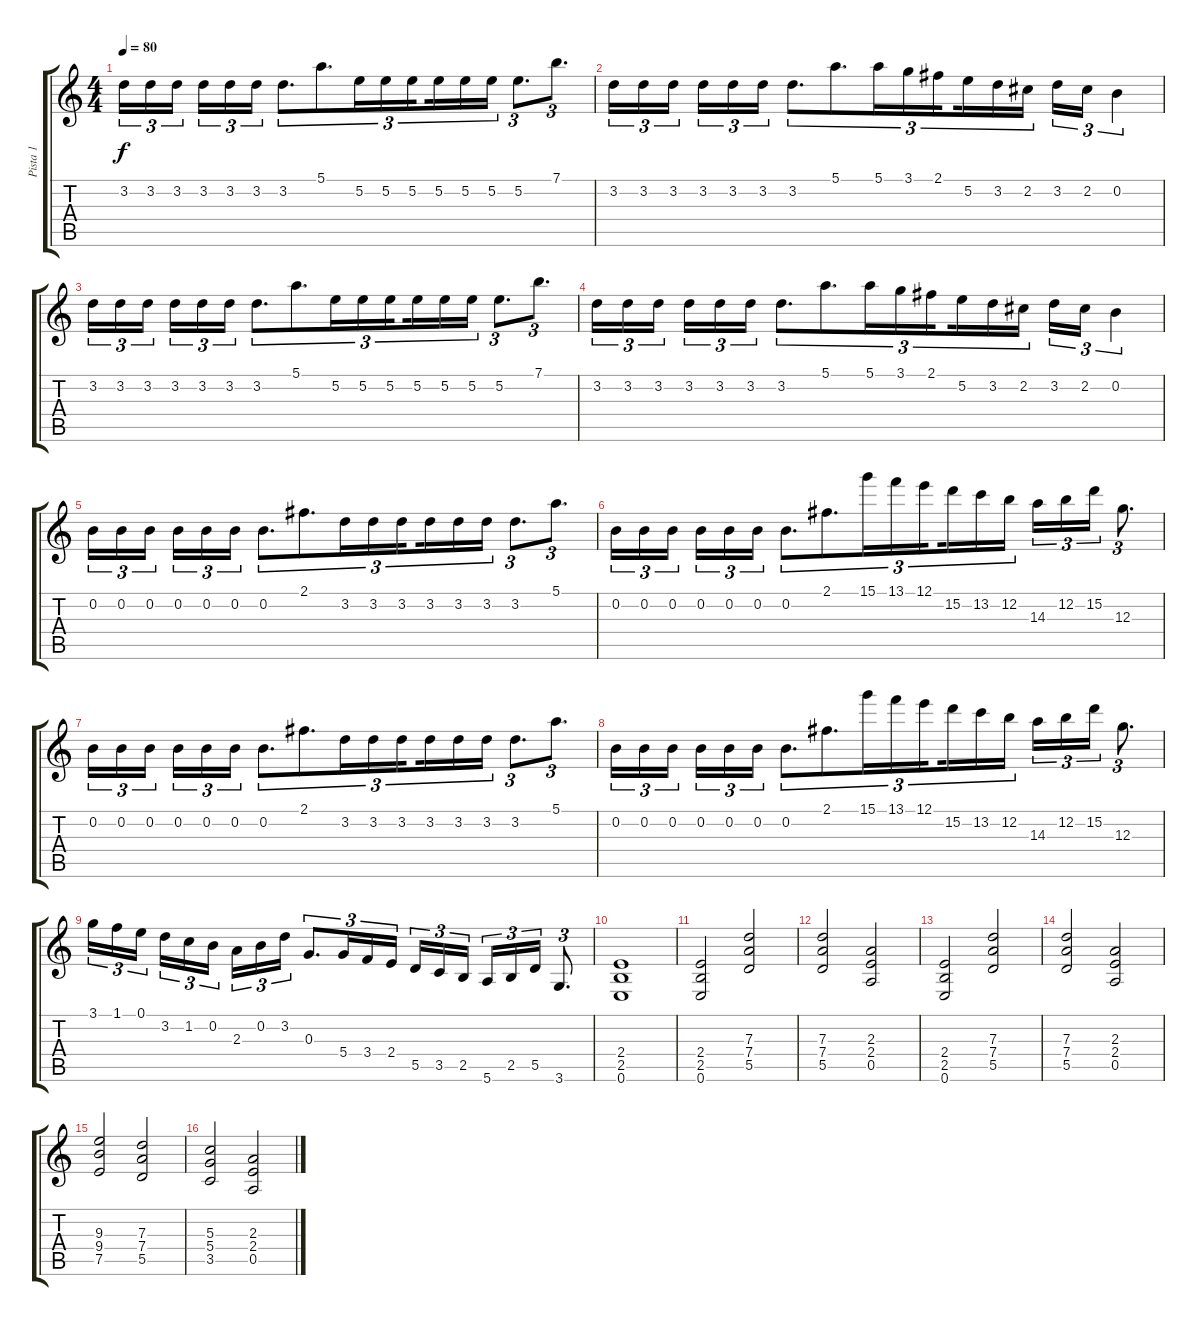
\track ("Pista 1" "Pista 1") {instrument distortionguitar}
\staff {score tabs}
\tuning (E4 B3 G3 D3 A2 E2) {hide}
\ts (4 4)
\tempo 80
\clef g2
\ks c
3.2.16{tu (3 2) dy f volume 16} 3.2.16{tu (3 2)} 3.2.16{tu (3 2) beam splitsecondary} 3.2.16{tu (3 2)} 3.2.16{tu (3 2)} 3.2.16{tu (3 2)} 3.2.8{d tu (3 2)} 5.1.8{d tu (3 2)} 5.2.16{tu (3 2)} 5.2.16{tu (3 2)} 5.2.16{tu (3 2) beam splitsecondary} 5.2.16{tu (3 2)} 5.2.16{tu (3 2)} 5.2.16{tu (3 2)} 5.2.8{d tu (3 2)} 7.1.8{d tu (3 2)} |
3.2.16{tu (3 2)} 3.2.16{tu (3 2)} 3.2.16{tu (3 2) beam splitsecondary} 3.2.16{tu (3 2)} 3.2.16{tu (3 2)} 3.2.16{tu (3 2)} 3.2.8{d tu (3 2)} 5.1.8{d tu (3 2)} 5.1.16{tu (3 2)} 3.1.16{tu (3 2)} 2.1.16{tu (3 2) beam splitsecondary} 5.2.16{tu (3 2)} 3.2.16{tu (3 2)} 2.2.16{tu (3 2)} 3.2.16{tu (3 2)} 2.2.16{tu (3 2)} 0.2.4{tu (3 2)} |
3.2.16{tu (3 2)} 3.2.16{tu (3 2)} 3.2.16{tu (3 2) beam splitsecondary} 3.2.16{tu (3 2)} 3.2.16{tu (3 2)} 3.2.16{tu (3 2)} 3.2.8{d tu (3 2)} 5.1.8{d tu (3 2)} 5.2.16{tu (3 2)} 5.2.16{tu (3 2)} 5.2.16{tu (3 2) beam splitsecondary} 5.2.16{tu (3 2)} 5.2.16{tu (3 2)} 5.2.16{tu (3 2)} 5.2.8{d tu (3 2)} 7.1.8{d tu (3 2)} |
3.2.16{tu (3 2)} 3.2.16{tu (3 2)} 3.2.16{tu (3 2) beam splitsecondary} 3.2.16{tu (3 2)} 3.2.16{tu (3 2)} 3.2.16{tu (3 2)} 3.2.8{d tu (3 2)} 5.1.8{d tu (3 2)} 5.1.16{tu (3 2)} 3.1.16{tu (3 2)} 2.1.16{tu (3 2) beam splitsecondary} 5.2.16{tu (3 2)} 3.2.16{tu (3 2)} 2.2.16{tu (3 2)} 3.2.16{tu (3 2)} 2.2.16{tu (3 2)} 0.2.4{tu (3 2)} |
0.2.16{tu (3 2)} 0.2.16{tu (3 2)} 0.2.16{tu (3 2) beam splitsecondary} 0.2.16{tu (3 2)} 0.2.16{tu (3 2)} 0.2.16{tu (3 2)} 0.2.8{d tu (3 2)} 2.1.8{d tu (3 2)} 3.2.16{tu (3 2)} 3.2.16{tu (3 2)} 3.2.16{tu (3 2) beam splitsecondary} 3.2.16{tu (3 2)} 3.2.16{tu (3 2)} 3.2.16{tu (3 2)} 3.2.8{d tu (3 2)} 5.1.8{d tu (3 2)} |
0.2.16{tu (3 2)} 0.2.16{tu (3 2)} 0.2.16{tu (3 2) beam splitsecondary} 0.2.16{tu (3 2)} 0.2.16{tu (3 2)} 0.2.16{tu (3 2)} 0.2.8{d tu (3 2)} 2.1.8{d tu (3 2)} 15.1.16{tu (3 2)} 13.1.16{tu (3 2)} 12.1.16{tu (3 2) beam splitsecondary} 15.2.16{tu (3 2)} 13.2.16{tu (3 2)} 12.2.16{tu (3 2)} 14.3.16{tu (3 2)} 12.2.16{tu (3 2)} 15.2.16{tu (3 2)} 12.3.8{d tu (3 2)} |
0.2.16{tu (3 2)} 0.2.16{tu (3 2)} 0.2.16{tu (3 2) beam splitsecondary} 0.2.16{tu (3 2)} 0.2.16{tu (3 2)} 0.2.16{tu (3 2)} 0.2.8{d tu (3 2)} 2.1.8{d tu (3 2)} 3.2.16{tu (3 2)} 3.2.16{tu (3 2)} 3.2.16{tu (3 2) beam splitsecondary} 3.2.16{tu (3 2)} 3.2.16{tu (3 2)} 3.2.16{tu (3 2)} 3.2.8{d tu (3 2)} 5.1.8{d tu (3 2)} |
0.2.16{tu (3 2)} 0.2.16{tu (3 2)} 0.2.16{tu (3 2) beam splitsecondary} 0.2.16{tu (3 2)} 0.2.16{tu (3 2)} 0.2.16{tu (3 2)} 0.2.8{d tu (3 2)} 2.1.8{d tu (3 2)} 15.1.16{tu (3 2)} 13.1.16{tu (3 2)} 12.1.16{tu (3 2) beam splitsecondary} 15.2.16{tu (3 2)} 13.2.16{tu (3 2)} 12.2.16{tu (3 2)} 14.3.16{tu (3 2)} 12.2.16{tu (3 2)} 15.2.16{tu (3 2)} 12.3.8{d tu (3 2)} |
3.1.16{tu (3 2)} 1.1.16{tu (3 2)} 0.1.16{tu (3 2) beam splitsecondary} 3.2.16{tu (3 2)} 1.2.16{tu (3 2)} 0.2.16{tu (3 2)} 2.3.16{tu (3 2)} 0.2.16{tu (3 2)} 3.2.16{tu (3 2)} 0.3.8{d tu (3 2)} 5.4.16{tu (3 2)} 3.4.16{tu (3 2)} 2.4.16{tu (3 2) beam splitsecondary} 5.5.16{tu (3 2)} 3.5.16{tu (3 2)} 2.5.16{tu (3 2)} 5.6.16{tu (3 2)} 2.5.16{tu (3 2)} 5.5.16{tu (3 2)} 3.6.8{d tu (3 2)} |
(2.4 2.5 0.6).1 |
(2.4 2.5 0.6).2 (7.3 7.4 5.5).2 |
(7.3 7.4 5.5).2 (2.3 2.4 0.5).2 |
(2.4 2.5 0.6).2 (7.3 7.4 5.5).2 |
(7.3 7.4 5.5).2 (2.3 2.4 0.5).2 |
(9.3 9.4 7.5).2 (7.3 7.4 5.5).2 |
(5.3 5.4 3.5).2 (2.3 2.4 0.5).2
